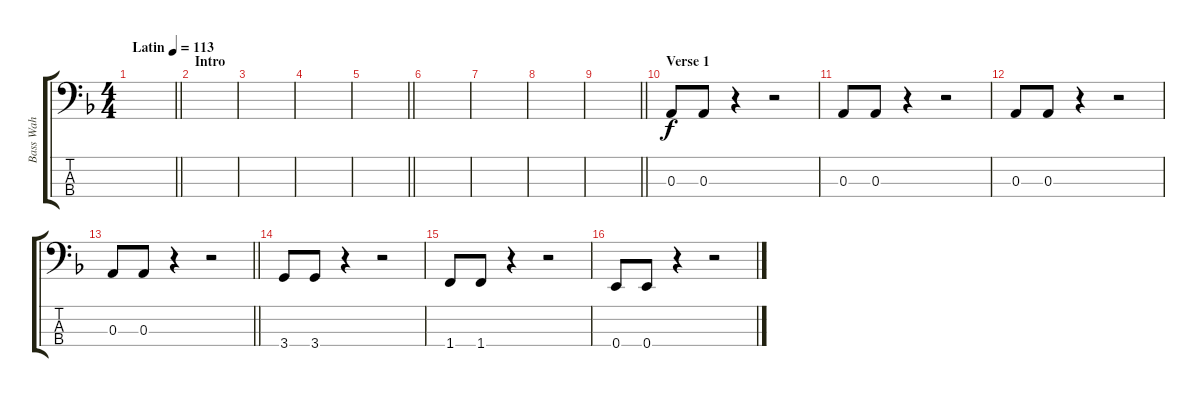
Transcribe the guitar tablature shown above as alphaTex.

\track ("Bass Wah" "Bass Wah") {instrument synthbass1}
\staff {score tabs}
\tuning (G2 D2 A1 E1) {hide}
\ts (4 4)
\section ("" "")
\tempo (113 "Latin")
\clef f4
\barLineRight lightlight
\ks dminor
|
\section ("" "Intro")
|
|
|
\barLineRight lightlight
|
\section ("" "")
|
|
|
\barLineRight lightlight
|
\section ("" "Verse 1")
0.3.8 0.3.8 r.4 r.2 |
0.3.8 0.3.8 r.4 r.2 |
0.3.8 0.3.8 r.4 r.2 |
\barLineRight lightlight
0.3.8 0.3.8 r.4 r.2 |
\section ("" "")
3.4.8 3.4.8 r.4 r.2 |
1.4.8 1.4.8 r.4 r.2 |
0.4.8 0.4.8 r.4 r.2
